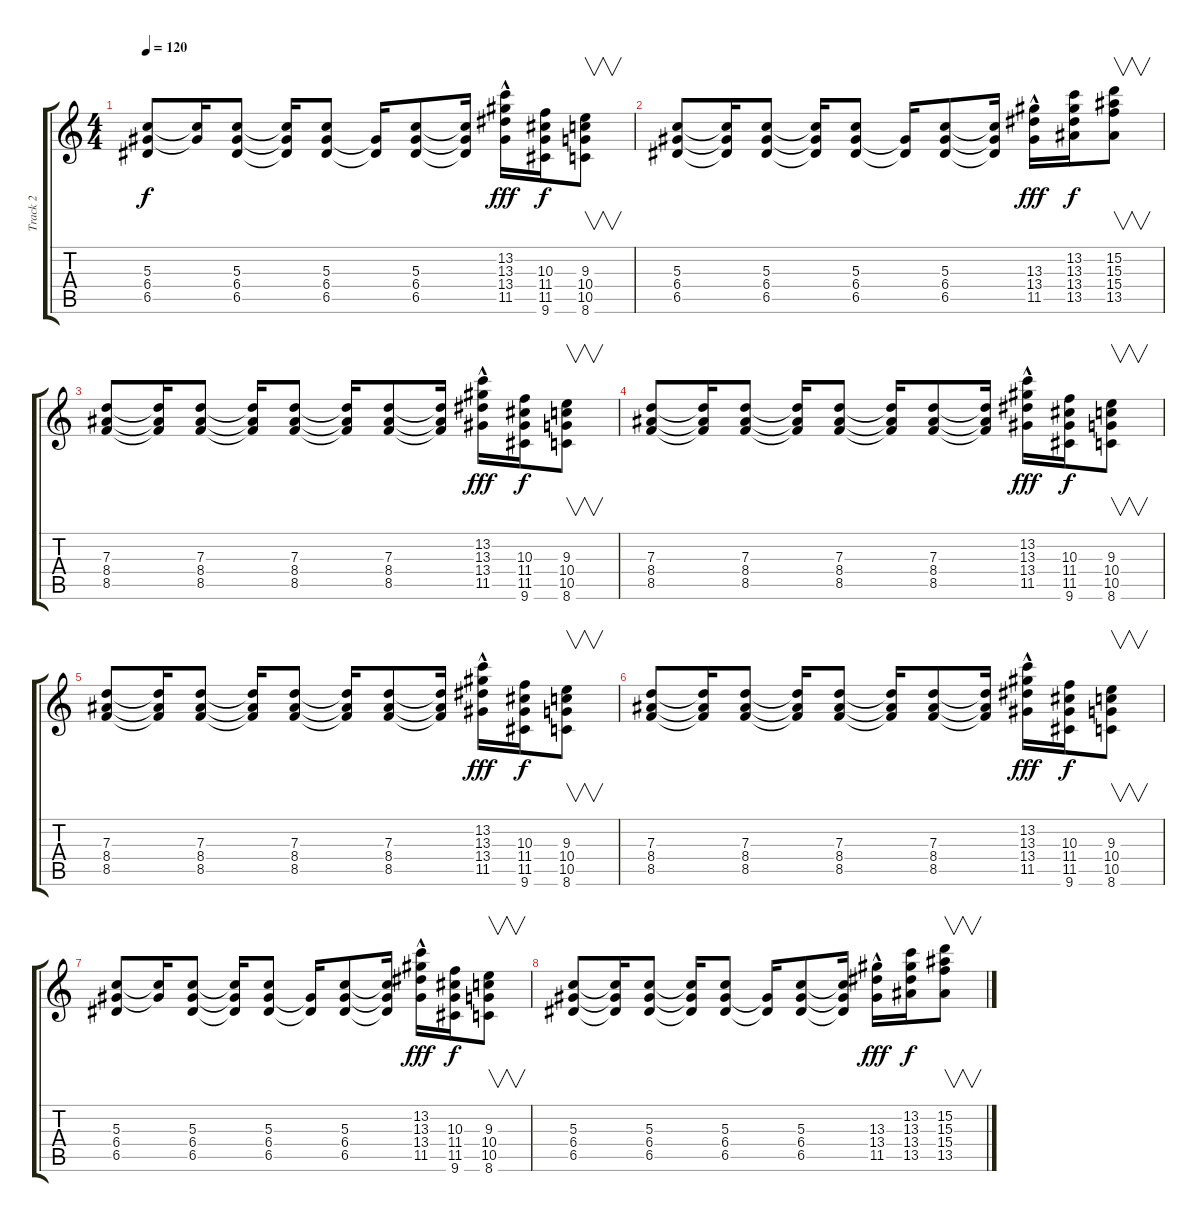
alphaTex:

\track ("Track 2" "Track 2") {instrument overdrivenguitar}
\staff {score tabs}
\tuning (E4 B3 G3 D3 A2 E2) {hide}
\ts (4 4)
\tempo 120
\clef g2
\ks c
(5.3 6.4 6.5).8{dy f} (5.3{t} 6.4{t}).16 (5.3 6.4 6.5).8 (5.3{t} 6.4{t} 6.5{t}).16 (5.3 6.4 6.5).8 (6.4{t} 6.5{t}).16 (5.3 6.4 6.5).8 (5.3{t} 6.4{t} 6.5{t}).16 (13.2 13.3 13.4{hac} 11.5).16{dy fff} (10.3 11.4 11.5 9.6).16{dy f} (9.3 10.4 10.5 8.6).8{v} |
(5.3 6.4 6.5).8 (5.3{t} 6.4{t} 6.5{t}).16 (5.3 6.4 6.5).8 (5.3{t} 6.4{t} 6.5{t}).16 (5.3 6.4 6.5).8 (6.4{t} 6.5{t}).16 (5.3 6.4 6.5).8 (5.3{t} 6.4{t} 6.5{t}).16 (13.3 13.4{hac} 11.5).16{dy fff} (13.2 13.3 13.4 13.5).16{dy f} (15.2 15.3 15.4 13.5).8{v} |
(7.3 8.4 8.5).8 (7.3{t} 8.4{t} 8.5{t}).16 (7.3 8.4 8.5).8 (7.3{t} 8.4{t} 8.5{t}).16 (7.3 8.4 8.5).8 (7.3{t} 8.4{t} 8.5{t}).16 (7.3 8.4 8.5).8 (7.3{t} 8.4{t} 8.5{t}).16 (13.2 13.3 13.4{hac} 11.5).16{dy fff} (10.3 11.4 11.5 9.6).16{dy f} (9.3 10.4 10.5 8.6).8{v} |
(7.3 8.4 8.5).8 (7.3{t} 8.4{t} 8.5{t}).16 (7.3 8.4 8.5).8 (7.3{t} 8.4{t} 8.5{t}).16 (7.3 8.4 8.5).8 (7.3{t} 8.4{t} 8.5{t}).16 (7.3 8.4 8.5).8 (7.3{t} 8.4{t} 8.5{t}).16 (13.2 13.3 13.4{hac} 11.5).16{dy fff} (10.3 11.4 11.5 9.6).16{dy f} (9.3 10.4 10.5 8.6).8{v} |
(7.3 8.4 8.5).8 (7.3{t} 8.4{t} 8.5{t}).16 (7.3 8.4 8.5).8 (7.3{t} 8.4{t} 8.5{t}).16 (7.3 8.4 8.5).8 (7.3{t} 8.4{t} 8.5{t}).16 (7.3 8.4 8.5).8 (7.3{t} 8.4{t} 8.5{t}).16 (13.2 13.3 13.4{hac} 11.5).16{dy fff} (10.3 11.4 11.5 9.6).16{dy f} (9.3 10.4 10.5 8.6).8{v} |
(7.3 8.4 8.5).8 (7.3{t} 8.4{t} 8.5{t}).16 (7.3 8.4 8.5).8 (7.3{t} 8.4{t} 8.5{t}).16 (7.3 8.4 8.5).8 (7.3{t} 8.4{t} 8.5{t}).16 (7.3 8.4 8.5).8 (7.3{t} 8.4{t} 8.5{t}).16 (13.2 13.3 13.4{hac} 11.5).16{dy fff} (10.3 11.4 11.5 9.6).16{dy f} (9.3 10.4 10.5 8.6).8{v} |
(5.3 6.4 6.5).8 (5.3{t} 6.4{t}).16 (5.3 6.4 6.5).8 (5.3{t} 6.4{t} 6.5{t}).16 (5.3 6.4 6.5).8 (6.4{t} 6.5{t}).16 (5.3 6.4 6.5).8 (5.3{t} 6.4{t} 6.5{t}).16 (13.2 13.3 13.4{hac} 11.5).16{dy fff} (10.3 11.4 11.5 9.6).16{dy f} (9.3 10.4 10.5 8.6).8{v} |
(5.3 6.4 6.5).8 (5.3{t} 6.4{t} 6.5{t}).16 (5.3 6.4 6.5).8 (5.3{t} 6.4{t} 6.5{t}).16 (5.3 6.4 6.5).8 (6.4{t} 6.5{t}).16 (5.3 6.4 6.5).8 (5.3{t} 6.4{t} 6.5{t}).16 (13.3 13.4{hac} 11.5).16{dy fff} (13.2 13.3 13.4 13.5).16{dy f} (15.2 15.3 15.4 13.5).8{v}
